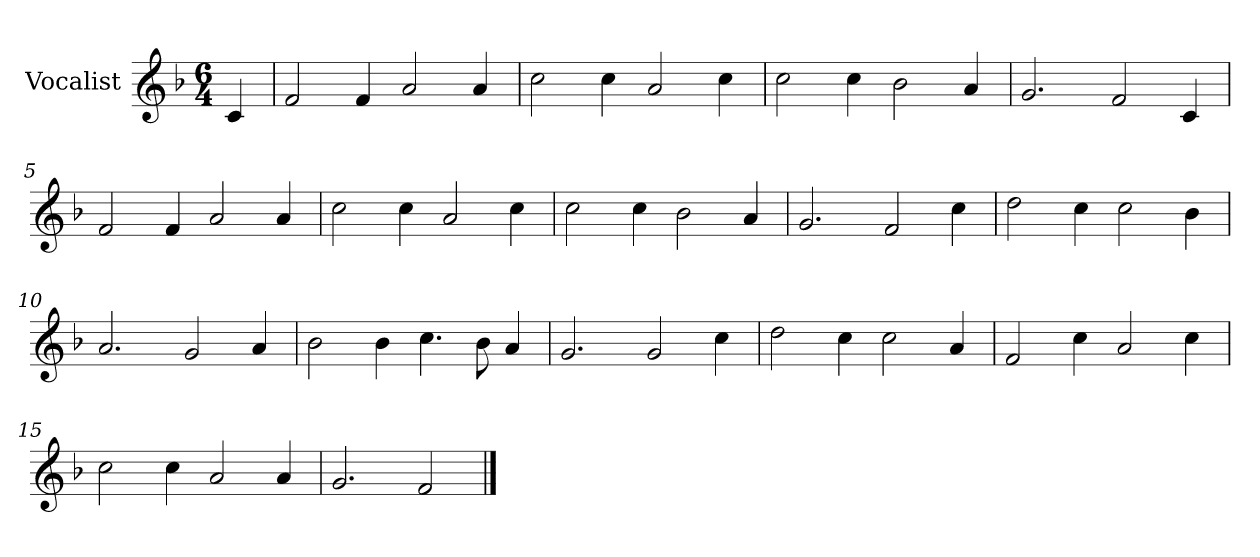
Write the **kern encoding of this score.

**kern
*part1
*staff1
*I"Vocalist
*k[b-]
*F:
*M6/4
=
4c
=1
2f
4f
2a
4a
=2
2cc
4cc
2a
4cc
=3
2cc
4cc
2b-
4a
=4
2.g
2f
4c
=5
2f
4f
2a
4a
=6
2cc
4cc
2a
4cc
=7
2cc
4cc
2b-
4a
=8
2.g
2f
4cc
=9
2dd
4cc
2cc
4b-
=10
2.a
2g
4a
=11
2b-
4b-
4.cc
8b-
4a
=12
2.g
2g
4cc
=13
2dd
4cc
2cc
4a
=14
2f
4cc
2a
4cc
=15
2cc
4cc
2a
4a
=16
2.g
2f
==
*-
